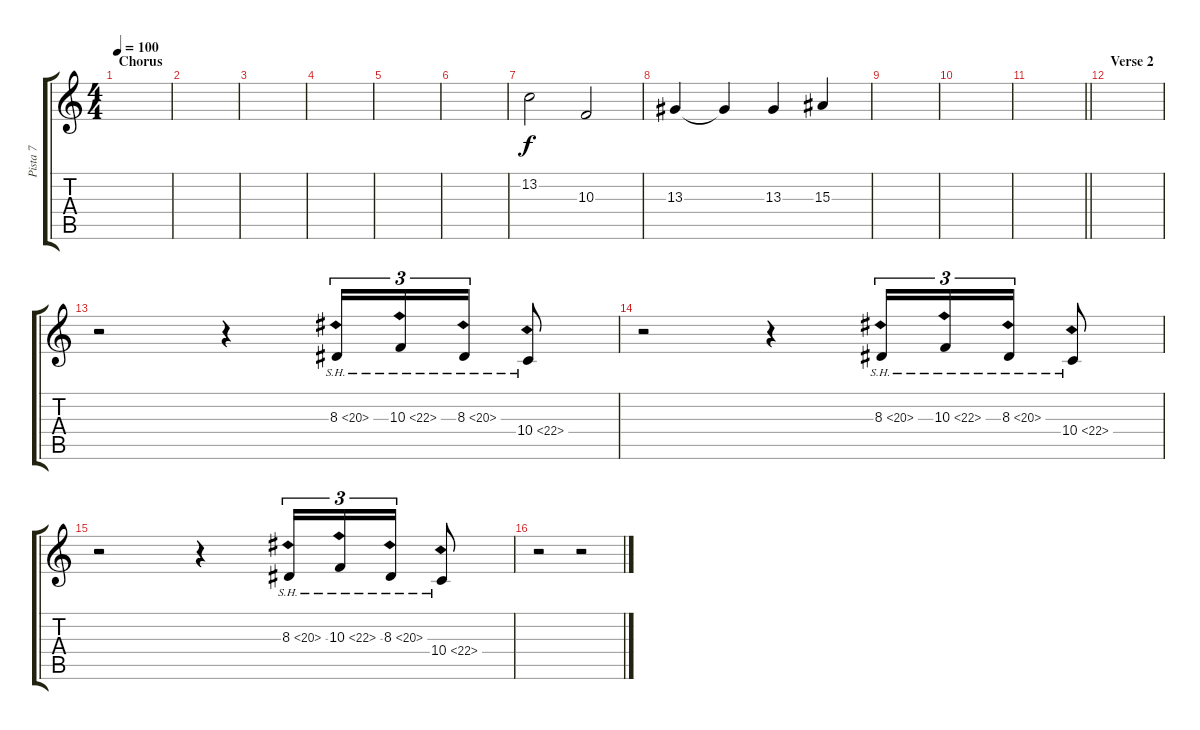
\track ("Pista 7" "Pista 7") {instrument vibraphone}
\staff {score tabs}
\tuning (E4 B3 G3 D3 A2 E2) {hide}
\ts (4 4)
\section ("" "Chorus")
\tempo 100
\clef g2
\ks c
|
|
|
|
|
|
13.2.2{volume 10 instrument choiraahs} 10.3.2 |
13.3.4 13.3{t}.4 13.3.4 15.3.4 |
|
|
\barLineRight lightlight
|
\section ("" "Verse 2")
|
r.2 r.4 8.3{sh 12}.16{tu (3 2)} 10.3{sh 12}.16{tu (3 2)} 8.3{sh 12}.16{tu (3 2)} 10.4{sh 12}.8 |
r.2 r.4 8.3{sh 12}.16{tu (3 2)} 10.3{sh 12}.16{tu (3 2)} 8.3{sh 12}.16{tu (3 2)} 10.4{sh 12}.8 |
r.2 r.4 8.3{sh 12}.16{tu (3 2)} 10.3{sh 12}.16{tu (3 2)} 8.3{sh 12}.16{tu (3 2)} 10.4{sh 12}.8 |
r.2 r.2
